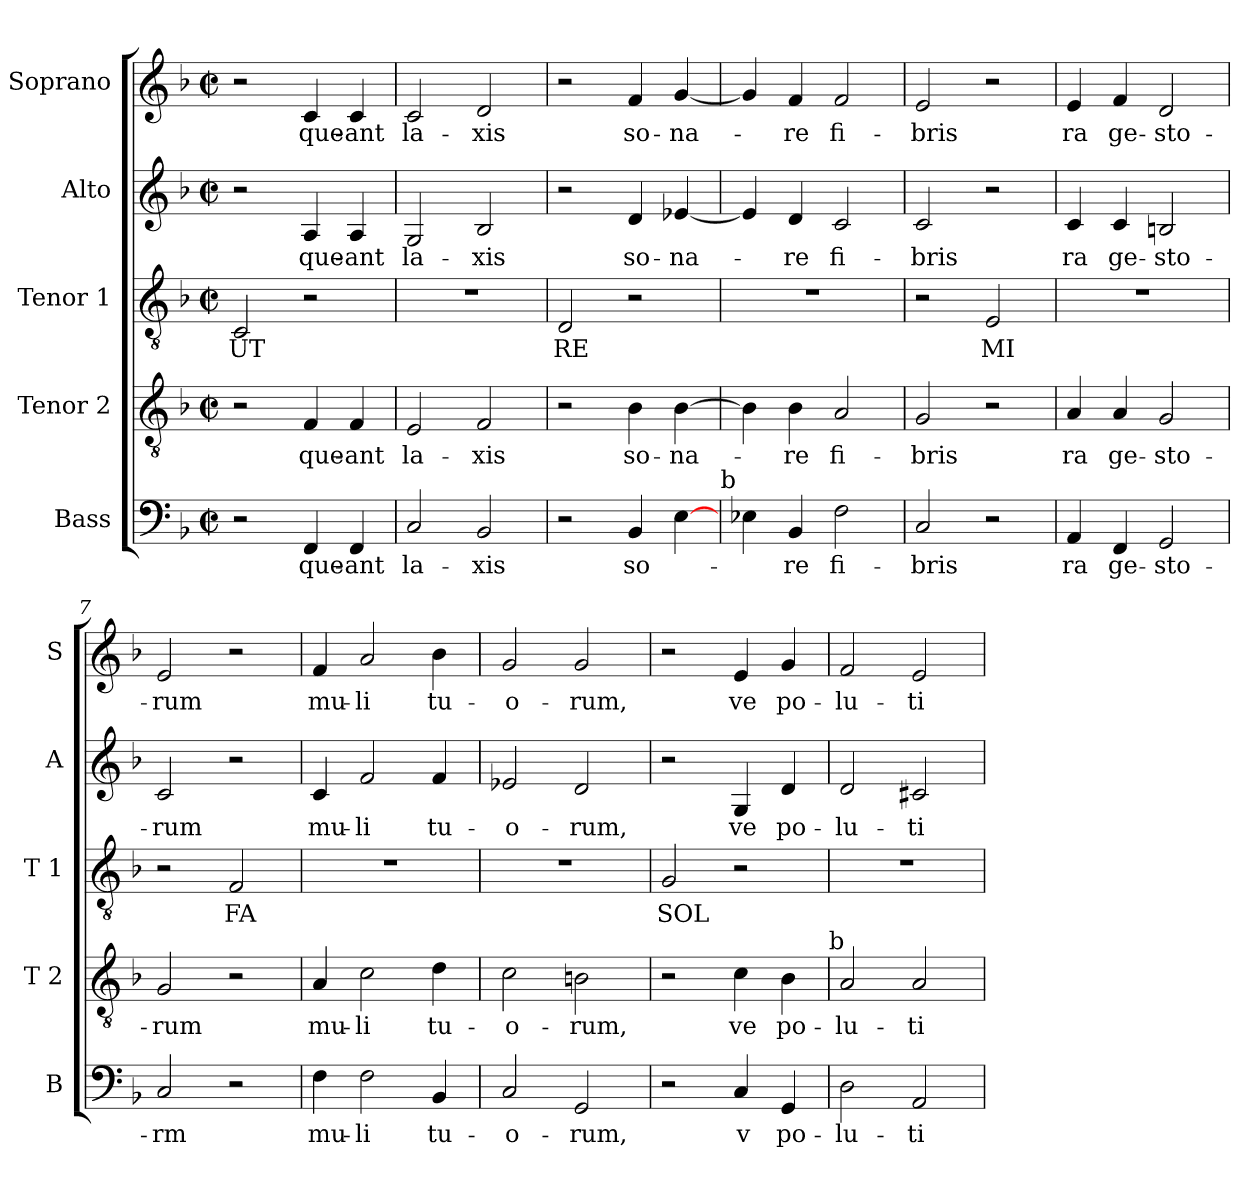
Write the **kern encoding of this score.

**kern	**text	**kern	**text	**kern	**text	**kern	**text	**kern	**text
*part5	*part5	*part4	*part4	*part3	*part3	*part2	*part2	*part1	*part1
*staff5	*staff5	*staff4	*staff4	*staff3	*staff3	*staff2	*staff2	*staff1	*staff1
*I"Bass	*	*I"Tenor 2	*	*I"Tenor 1	*	*I"Alto	*	*I"Soprano	*
*I'B	*	*I'T 2	*	*I'T 1	*	*I'A	*	*I'S	*
*clefF4	*	*clefGv2	*	*clefGv2	*	*clefG2	*	*clefG2	*
*k[b-]	*	*k[b-]	*	*k[b-]	*	*k[b-]	*	*k[b-]	*
*F:	*	*F:	*	*F:	*	*F:	*	*F:	*
*M2/2	*	*M2/2	*	*M2/2	*	*M2/2	*	*M2/2	*
*met(c|)	*	*met(c|)	*	*met(c|)	*	*met(c|)	*	*met(c|)	*
=1	=1	=1	=1	=1	=1	=1	=1	=1	=1
2r	.	2r	.	2C/	UT	2r	.	2r	.
4FF/	que-	4F/	que-	2r	.	4A/	que-	4c/	que-
4FF/	-ant	4F/	-ant	.	.	4A/	-ant	4c/	-ant
=2	=2	=2	=2	=2	=2	=2	=2	=2	=2
2C/	la-	2E/	la-	1r	.	2G/	la-	2c/	la-
2BB-/	-xis	2F/	-xis	.	.	2B-/	-xis	2d/	-xis
=3	=3	=3	=3	=3	=3	=3	=3	=3	=3
2r	.	2r	.	2D/	RE	2r	.	2r	.
4BB-/	so-	4B-\	so-	2r	.	4d/	so-	4f/	so-
[4E\	.	[4B-\	-na-	.	.	[4e-X/	-na-	[4g/	-na-
!LO:TX:a:t=b	!	!	!	!	!	!	!	!	!
=4	=4	=4	=4	=4	=4	=4	=4	=4	=4
4E-X\	.	4B-\]	.	1r	.	4e-/]	.	4g/]	.
4BB-/	-re	4B-\	-re	.	.	4d/	-re	4f/	-re
2F\	fi-	2A/	fi-	.	.	2c/	fi-	2f/	fi-
=5	=5	=5	=5	=5	=5	=5	=5	=5	=5
2C/	-bris	2G/	-bris	2r	.	2c/	-bris	2e/	-bris
2r	.	2r	.	2E/	MI	2r	.	2r	.
!!LO:LB:g=z
=6	=6	=6	=6	=6	=6	=6	=6	=6	=6
4AA/	ra	4A/	ra	1r	.	4c/	ra	4e/	ra
4FF/	ge-	4A/	ge-	.	.	4c/	ge-	4f/	ge-
2GG/	-sto-	2G/	-sto-	.	.	2Bn/	-sto-	2d/	-sto-
=7	=7	=7	=7	=7	=7	=7	=7	=7	=7
2C/	-rm	2G/	-rum	2r	.	2c/	-rum	2e/	-rum
2r	.	2r	.	2F/	FA	2r	.	2r	.
=8	=8	=8	=8	=8	=8	=8	=8	=8	=8
4F\	mu-	4A/	mu-	1r	.	4c/	mu-	4f/	mu-
2F\	-li	2c\	-li	.	.	2f/	-li	2a/	-li
4BB-/	tu-	4d\	tu-	.	.	4f/	tu-	4b-\	tu-
=9	=9	=9	=9	=9	=9	=9	=9	=9	=9
2C/	-o-	2c\	-o-	1r	.	2e-X/	-o-	2g/	-o-
2GG/	-rum,	2Bn\	-rum,	.	.	2d/	-rum,	2g/	-rum,
=10	=10	=10	=10	=10	=10	=10	=10	=10	=10
2r	.	2r	.	2G/	SOL	2r	.	2r	.
4C/	v	4c\	ve	2r	.	4G/	ve	4e/	ve
4GG/	po-	4B-\	po-	.	.	4d/	po-	4g/	po-
!	!	!LO:TX:a:t=b	!	!	!	!	!	!	!
=11	=11	=11	=11	=11	=11	=11	=11	=11	=11
2D\	-lu-	2A/	-lu-	1r	.	2d/	-lu-	2f/	-lu-
2AA/	-ti	2A/	-ti	.	.	2c#X/	-ti	2e/	-ti
=	=	=	=	=	=	=	=	=	=
*-	*-	*-	*-	*-	*-	*-	*-	*-	*-
